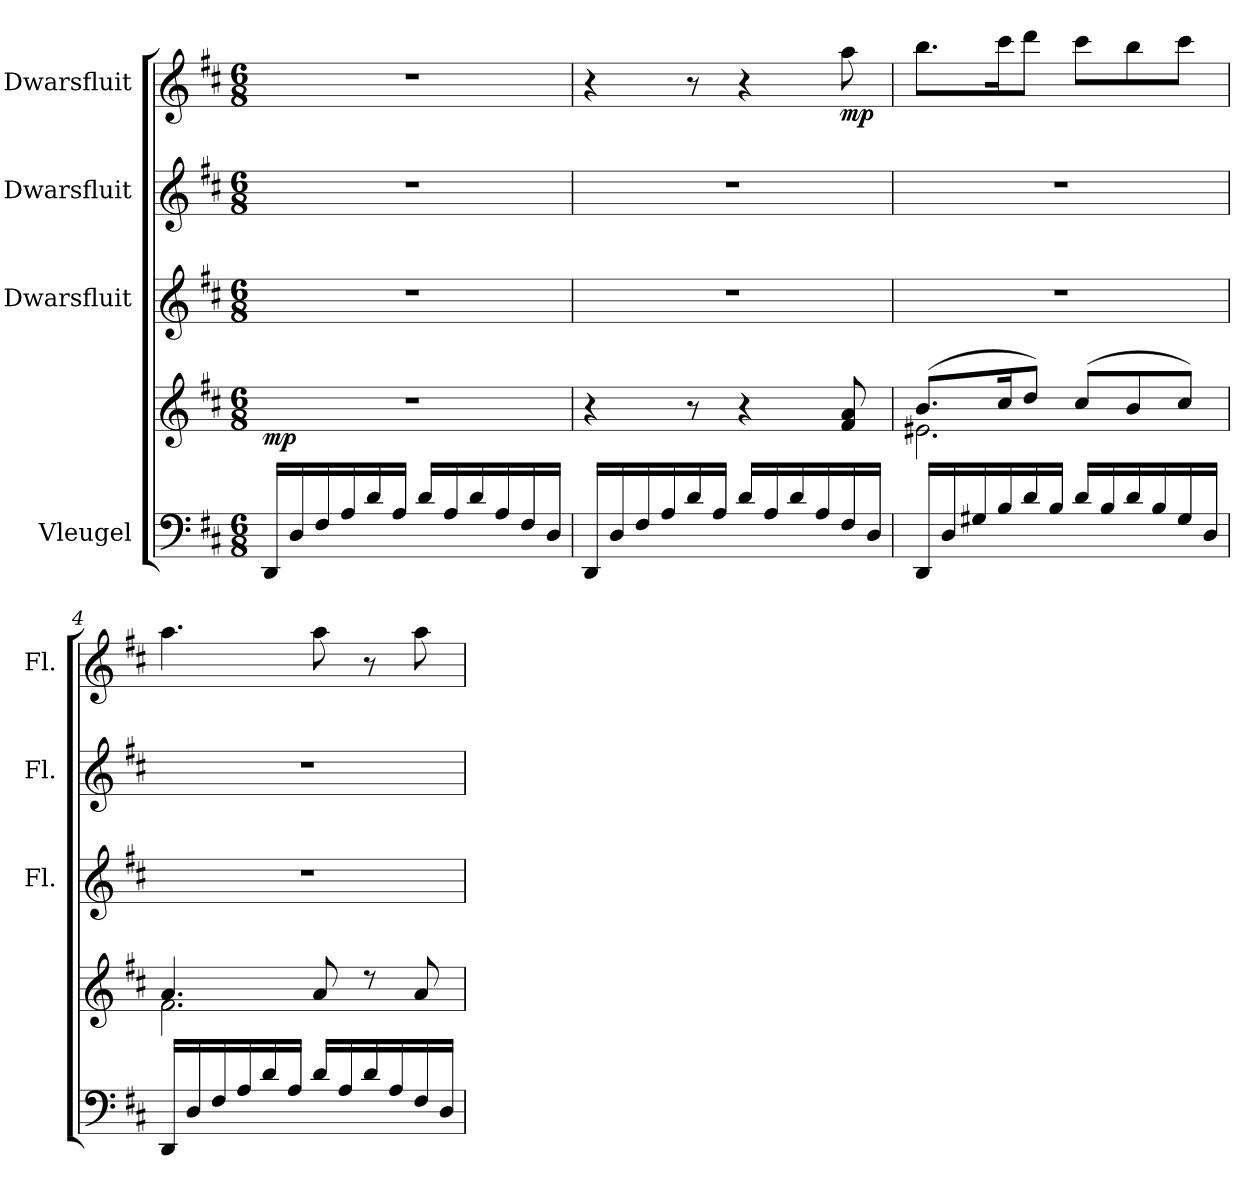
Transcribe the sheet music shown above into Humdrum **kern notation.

**kern	**kern	**dynam	**kern	**kern	**kern	**dynam
*part4	*part4	*part4	*part3	*part2	*part1	*part1
*staff5	*staff4	*staff4/5	*staff3	*staff2	*staff1	*staff1
*I"Vleugel	*	*	*I"Dwarsfluit	*I"Dwarsfluit	*I"Dwarsfluit	*
*	*	*	*I'Fl.	*I'Fl.	*I'Fl.	*
*clefF4	*clefG2	*	*clefG2	*clefG2	*clefG2	*
*k[f#c#]	*k[f#c#]	*	*k[f#c#]	*k[f#c#]	*k[f#c#]	*
*M6/8	*M6/8	*	*M6/8	*M6/8	*M6/8	*
*MM90	*MM90	*	*MM90	*MM90	*MM90	*
=1	=1	=1	=1	=1	=1	=1
!	!	!LO:DY:b	!	!	!	!
16DD/LL	2.r	mp	2.r	2.r	2.r	.
16D/	.	.	.	.	.	.
16F#/	.	.	.	.	.	.
16A/	.	.	.	.	.	.
16d/	.	.	.	.	.	.
16A/JJ	.	.	.	.	.	.
16d/LL	.	.	.	.	.	.
16A/	.	.	.	.	.	.
16d/	.	.	.	.	.	.
16A/	.	.	.	.	.	.
16F#/	.	.	.	.	.	.
16D/JJ	.	.	.	.	.	.
=2	=2	=2	=2	=2	=2	=2
16DD/LL	4r	.	2.r	2.r	4r	.
16D/	.	.	.	.	.	.
16F#/	.	.	.	.	.	.
16A/	.	.	.	.	.	.
16d/	8r	.	.	.	8r	.
16A/JJ	.	.	.	.	.	.
16d/LL	4r	.	.	.	4r	.
16A/	.	.	.	.	.	.
16d/	.	.	.	.	.	.
16A/	.	.	.	.	.	.
!	!	!	!	!	!	!LO:DY:b
16F#/	8f#/ 8a/	.	.	.	8aa\	mp
16D/JJ	.	.	.	.	.	.
=3	=3	=3	=3	=3	=3	=3
*	*^	*	*	*	*	*
16DD/LL	(8.b/L	2.e#X\	.	2.r	2.r	8.bb\L	.
16D/	.	.	.	.	.	.	.
16G#X/	.	.	.	.	.	.	.
16B/	16cc#/K	.	.	.	.	16ccc#\K	.
16d/	8dd/J)	.	.	.	.	8ddd\J	.
16B/JJ	.	.	.	.	.	.	.
16d/LL	(8cc#/L	.	.	.	.	8ccc#\L	.
16B/	.	.	.	.	.	.	.
16d/	8b/	.	.	.	.	8bb\	.
16B/	.	.	.	.	.	.	.
16G#/	8cc#/J)	.	.	.	.	8ccc#\J	.
16D/JJ	.	.	.	.	.	.	.
!!LO:PB:g=z
=4	=4	=4	=4	=4	=4	=4	=4
16DD/LL	4.a/	2.f#\	.	2.r	2.r	4.aa\	.
16D/	.	.	.	.	.	.	.
16F#/	.	.	.	.	.	.	.
16A/	.	.	.	.	.	.	.
16d/	.	.	.	.	.	.	.
16A/JJ	.	.	.	.	.	.	.
16d/LL	8a/	.	.	.	.	8aa\	.
16A/	.	.	.	.	.	.	.
16d/	8r	.	.	.	.	8r	.
16A/	.	.	.	.	.	.	.
16F#/	8a/	.	.	.	.	8aa\	.
16D/JJ	.	.	.	.	.	.	.
*	*v	*v	*	*	*	*	*
=	=	=	=	=	=	=
*-	*-	*-	*-	*-	*-	*-
